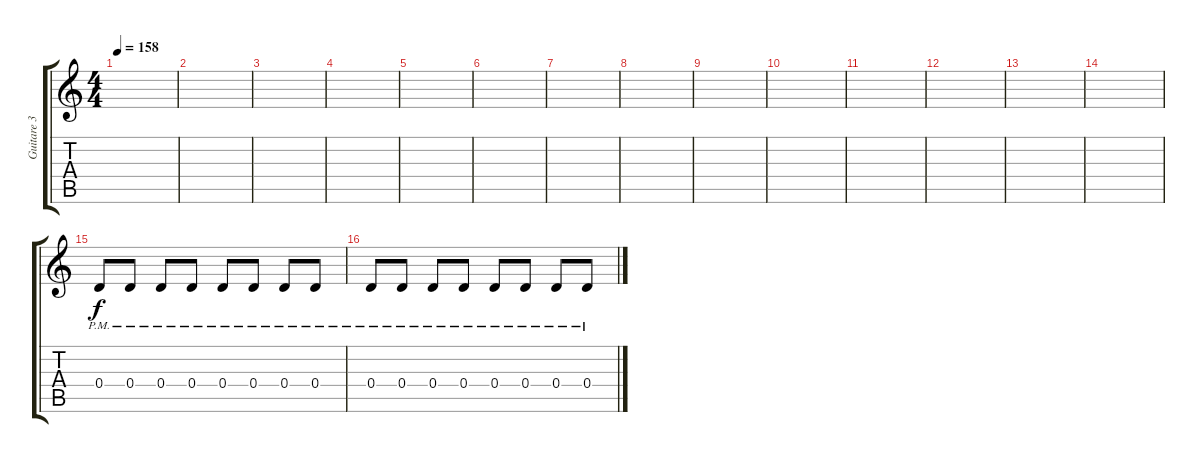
\track ("Guitare 3" "Guitare 3") {instrument overdrivenguitar}
\staff {score tabs}
\tuning (E4 B3 G3 D3 A2 E2) {hide}
\ts (4 4)
\tempo 158
\clef g2
\ks c
|
|
|
|
|
|
|
|
|
|
|
|
|
|
0.4{pm}.8 0.4{pm}.8 0.4{pm}.8 0.4{pm}.8 0.4{pm}.8 0.4{pm}.8 0.4{pm}.8 0.4{pm}.8 |
0.4{pm}.8 0.4{pm}.8 0.4{pm}.8 0.4{pm}.8 0.4{pm}.8 0.4{pm}.8 0.4{pm}.8 0.4{pm}.8
